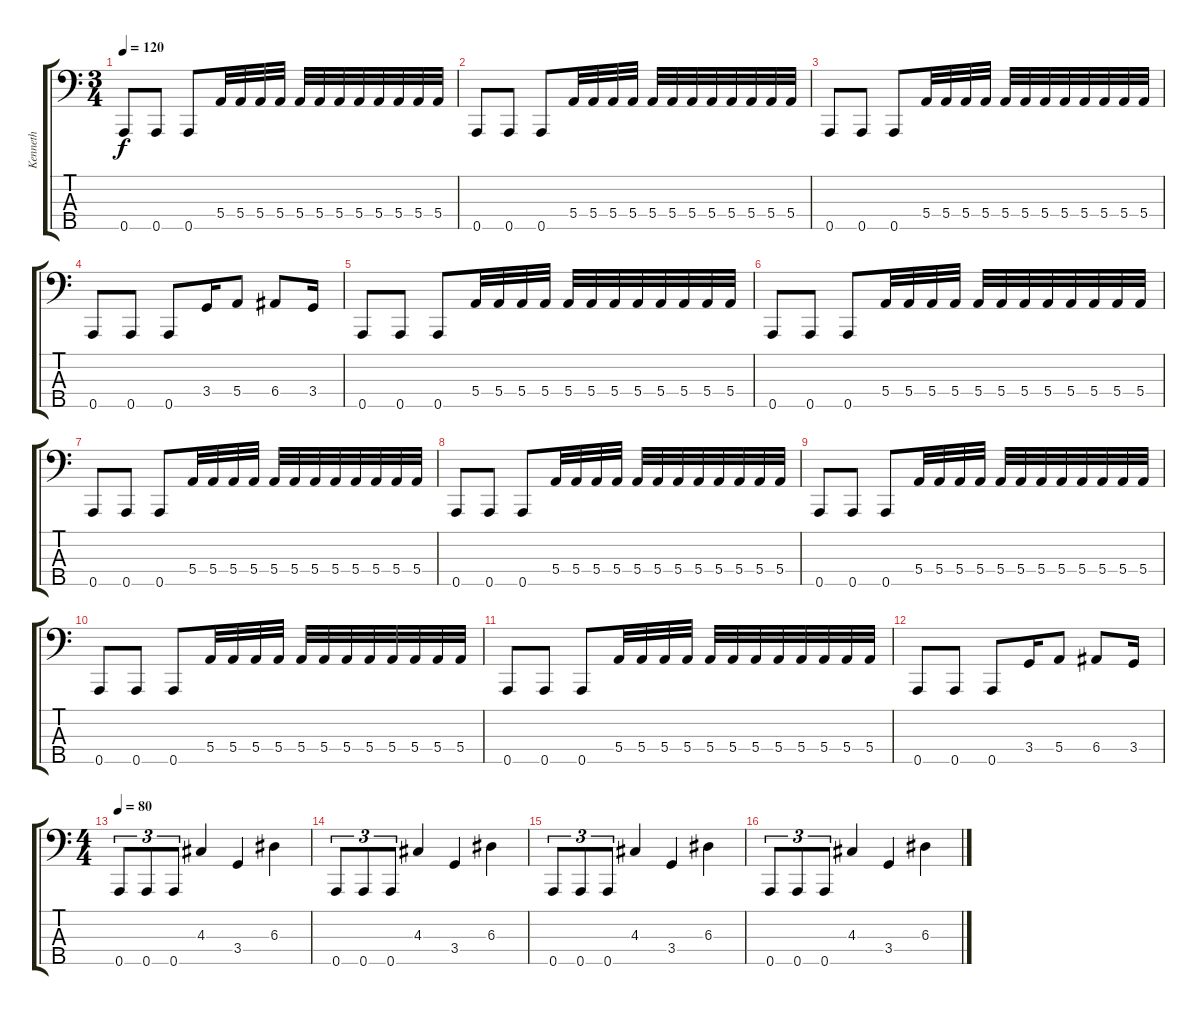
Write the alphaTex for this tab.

\track ("Kenneth" "Kenneth") {instrument electricbasspick}
\staff {score tabs}
\tuning (G2 D2 A1 E1 A0) {hide}
\ts (3 4)
\tempo 120
\clef f4
\ks c
0.5.8{dy f} 0.5.8 0.5.8 5.4.32 5.4.32 5.4.32 5.4.32 5.4.32 5.4.32 5.4.32 5.4.32 5.4.32 5.4.32 5.4.32 5.4.32 |
0.5.8 0.5.8 0.5.8 5.4.32 5.4.32 5.4.32 5.4.32 5.4.32 5.4.32 5.4.32 5.4.32 5.4.32 5.4.32 5.4.32 5.4.32 |
0.5.8 0.5.8 0.5.8 5.4.32 5.4.32 5.4.32 5.4.32 5.4.32 5.4.32 5.4.32 5.4.32 5.4.32 5.4.32 5.4.32 5.4.32 |
0.5.8 0.5.8 0.5.8 3.4.16 5.4.8 6.4.8 3.4.16 |
0.5.8 0.5.8 0.5.8 5.4.32 5.4.32 5.4.32 5.4.32 5.4.32 5.4.32 5.4.32 5.4.32 5.4.32 5.4.32 5.4.32 5.4.32 |
0.5.8 0.5.8 0.5.8 5.4.32 5.4.32 5.4.32 5.4.32 5.4.32 5.4.32 5.4.32 5.4.32 5.4.32 5.4.32 5.4.32 5.4.32 |
0.5.8 0.5.8 0.5.8 5.4.32 5.4.32 5.4.32 5.4.32 5.4.32 5.4.32 5.4.32 5.4.32 5.4.32 5.4.32 5.4.32 5.4.32 |
0.5.8 0.5.8 0.5.8 5.4.32 5.4.32 5.4.32 5.4.32 5.4.32 5.4.32 5.4.32 5.4.32 5.4.32 5.4.32 5.4.32 5.4.32 |
0.5.8 0.5.8 0.5.8 5.4.32 5.4.32 5.4.32 5.4.32 5.4.32 5.4.32 5.4.32 5.4.32 5.4.32 5.4.32 5.4.32 5.4.32 |
0.5.8 0.5.8 0.5.8 5.4.32 5.4.32 5.4.32 5.4.32 5.4.32 5.4.32 5.4.32 5.4.32 5.4.32 5.4.32 5.4.32 5.4.32 |
0.5.8 0.5.8 0.5.8 5.4.32 5.4.32 5.4.32 5.4.32 5.4.32 5.4.32 5.4.32 5.4.32 5.4.32 5.4.32 5.4.32 5.4.32 |
0.5.8 0.5.8 0.5.8 3.4.16 5.4.8 6.4.8 3.4.16 |
\ts (4 4)
\tempo 80
0.5.8{tu (3 2)} 0.5.8{tu (3 2)} 0.5.8{tu (3 2)} 4.3.4 3.4.4 6.3.4 |
0.5.8{tu (3 2)} 0.5.8{tu (3 2)} 0.5.8{tu (3 2)} 4.3.4 3.4.4 6.3.4 |
0.5.8{tu (3 2)} 0.5.8{tu (3 2)} 0.5.8{tu (3 2)} 4.3.4 3.4.4 6.3.4 |
0.5.8{tu (3 2)} 0.5.8{tu (3 2)} 0.5.8{tu (3 2)} 4.3.4 3.4.4 6.3.4
